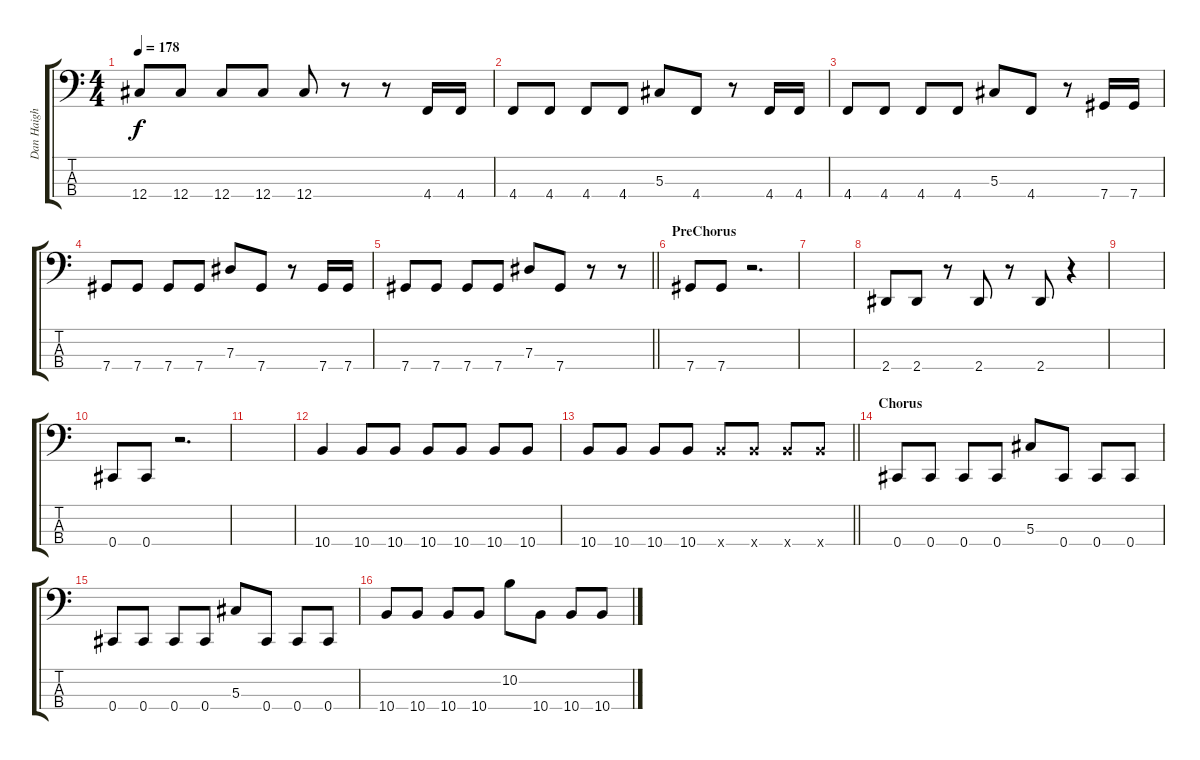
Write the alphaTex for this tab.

\track ("Dan Haigh" "Dan Haigh") {instrument electricbasspick}
\staff {score tabs}
\tuning (Gb2 Db2 Ab1 Db1) {hide}
\ts (4 4)
\tempo 178
\clef f4
\ks c
12.4.8{dy f} 12.4.8 12.4.8 12.4.8 12.4.8 r.8 r.8 4.4.16 4.4.16 |
4.4.8 4.4.8 4.4.8 4.4.8 5.3.8 4.4.8 r.8 4.4.16 4.4.16 |
4.4.8 4.4.8 4.4.8 4.4.8 5.3.8 4.4.8 r.8 7.4.16 7.4.16 |
7.4.8 7.4.8 7.4.8 7.4.8 7.3.8 7.4.8 r.8 7.4.16 7.4.16 |
\barLineRight lightlight
7.4.8 7.4.8 7.4.8 7.4.8 7.3.8 7.4.8 r.8 r.8 |
\section ("" "PreChorus")
7.4.8 7.4.8 r.2{d} |
|
2.4.8 2.4.8 r.8 2.4.8 r.8 2.4.8 r.4 |
|
0.4.8 0.4.8 r.2{d} |
|
10.4.4 10.4.8 10.4.8 10.4.8 10.4.8 10.4.8 10.4.8 |
\barLineRight lightlight
10.4.8 10.4.8 10.4.8 10.4.8 10.4{x}.8 10.4{x}.8 10.4{x}.8 10.4{x}.8 |
\section ("" "Chorus")
0.4.8 0.4.8 0.4.8 0.4.8 5.3.8 0.4.8 0.4.8 0.4.8 |
0.4.8 0.4.8 0.4.8 0.4.8 5.3.8 0.4.8 0.4.8 0.4.8 |
10.4.8 10.4.8 10.4.8 10.4.8 10.2.8 10.4.8 10.4.8 10.4.8
